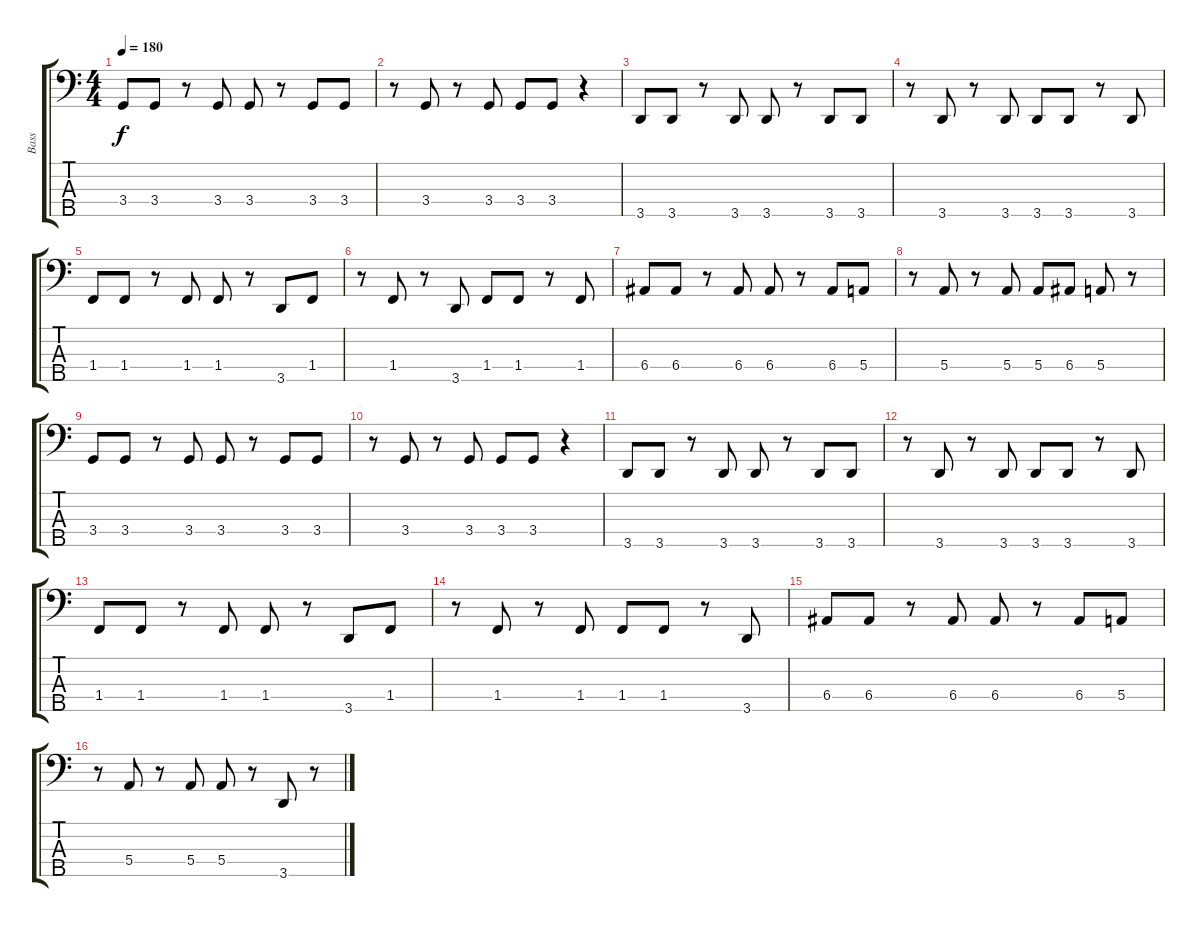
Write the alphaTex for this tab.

\track ("Bass" "Bass") {instrument electricbassfinger}
\staff {score tabs}
\tuning (G2 D2 A1 E1 B0) {hide}
\ts (4 4)
\tempo 180
\clef f4
\ks c
3.4.8{dy f} 3.4.8 r.8 3.4.8 3.4.8 r.8 3.4.8 3.4.8 |
r.8 3.4.8 r.8 3.4.8 3.4.8 3.4.8 r.4 |
3.5.8 3.5.8 r.8 3.5.8 3.5.8 r.8 3.5.8 3.5.8 |
r.8 3.5.8 r.8 3.5.8 3.5.8 3.5.8 r.8 3.5.8 |
1.4.8 1.4.8 r.8 1.4.8 1.4.8 r.8 3.5.8 1.4.8 |
r.8 1.4.8 r.8 3.5.8 1.4.8 1.4.8 r.8 1.4.8 |
6.4.8 6.4.8 r.8 6.4.8 6.4.8 r.8 6.4.8 5.4.8 |
r.8 5.4.8 r.8 5.4.8 5.4.8 6.4.8 5.4.8 r.8 |
3.4.8 3.4.8 r.8 3.4.8 3.4.8 r.8 3.4.8 3.4.8 |
r.8 3.4.8 r.8 3.4.8 3.4.8 3.4.8 r.4 |
3.5.8 3.5.8 r.8 3.5.8 3.5.8 r.8 3.5.8 3.5.8 |
r.8 3.5.8 r.8 3.5.8 3.5.8 3.5.8 r.8 3.5.8 |
1.4.8 1.4.8 r.8 1.4.8 1.4.8 r.8 3.5.8 1.4.8 |
r.8 1.4.8 r.8 1.4.8 1.4.8 1.4.8 r.8 3.5.8 |
6.4.8 6.4.8 r.8 6.4.8 6.4.8 r.8 6.4.8 5.4.8 |
r.8 5.4.8 r.8 5.4.8 5.4.8 r.8 3.5.8 r.8
